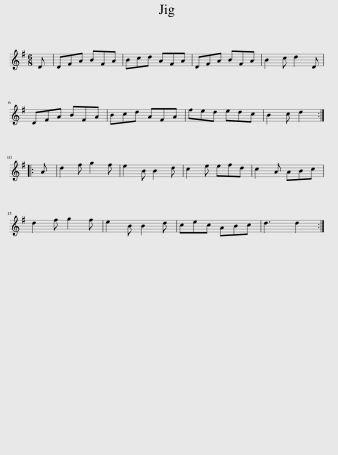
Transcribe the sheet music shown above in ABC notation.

X:1
L:1/8
M:6/8
I:linebreak $
K:G
V:1 treble
V:1
 D | DFA BFA | Bcd AFA | DFA BFA | B2 c d2 D |$ %5
 DFA BFA | Bcd AFA | fed edc | B2 c d2 ::$ A | %10
 d2 f g2 f | e2 B B2 d | c2 e efd | c2 A ABc |$ d2 f g2 f | %15
 e2 B B2 d | cec ABc | d3 d2 :| %18
